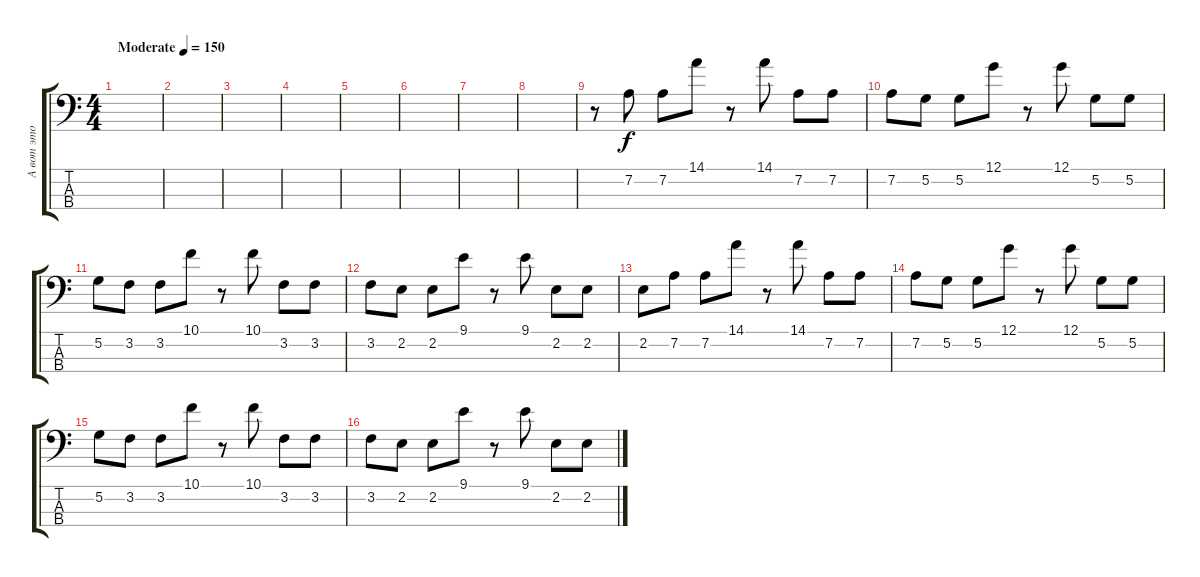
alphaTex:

\track ("А вот это бас" "А вот это ") {instrument electricbassfinger}
\staff {score tabs}
\tuning (G2 D2 A1 E1) {hide}
\ts (4 4)
\tempo (150 "Moderate")
\clef f4
\ks c
|
|
|
|
|
|
|
|
r.8 7.2.8 7.2.8 14.1.8 r.8 14.1.8 7.2.8 7.2.8 |
7.2.8 5.2.8 5.2.8 12.1.8 r.8 12.1.8 5.2.8 5.2.8 |
5.2.8 3.2.8 3.2.8 10.1.8 r.8 10.1.8 3.2.8 3.2.8 |
3.2.8 2.2.8 2.2.8 9.1.8 r.8 9.1.8 2.2.8 2.2.8 |
2.2.8 7.2.8 7.2.8 14.1.8 r.8 14.1.8 7.2.8 7.2.8 |
7.2.8 5.2.8 5.2.8 12.1.8 r.8 12.1.8 5.2.8 5.2.8 |
5.2.8 3.2.8 3.2.8 10.1.8 r.8 10.1.8 3.2.8 3.2.8 |
3.2.8 2.2.8 2.2.8 9.1.8 r.8 9.1.8 2.2.8 2.2.8
